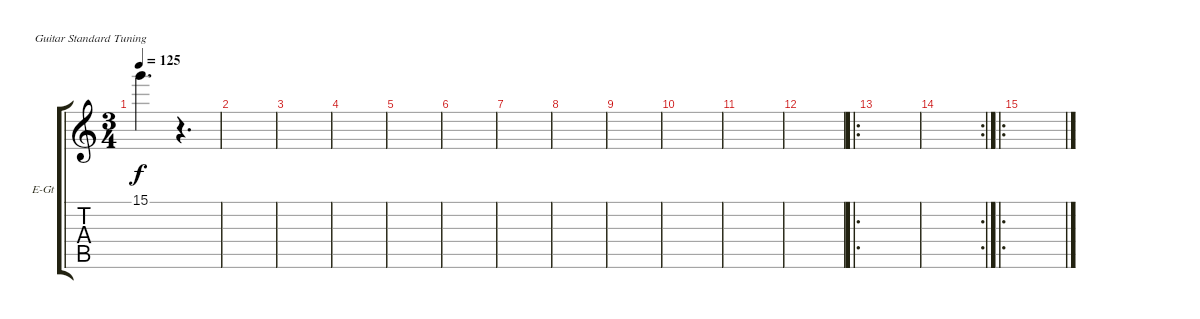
\defaultSystemsLayout 4
\bracketExtendMode groupsimilarinstruments
\firstSystemTrackNameOrientation horizontal
\otherSystemsTrackNameOrientation horizontal
\track ("Electric Guitar" "E-Gt") {instrument distortionguitar}
\staff {score tabs}
\tuning (E4 B3 G3 D3 A2 E2)
\ts (3 4)
\tempo 125
\clef g2
\ks c
15.1.4{d dy f} r.4{d} |
|
|
|
|
|
|
|
|
|
|
|
\ro
|
\rc 2
|
\ro
